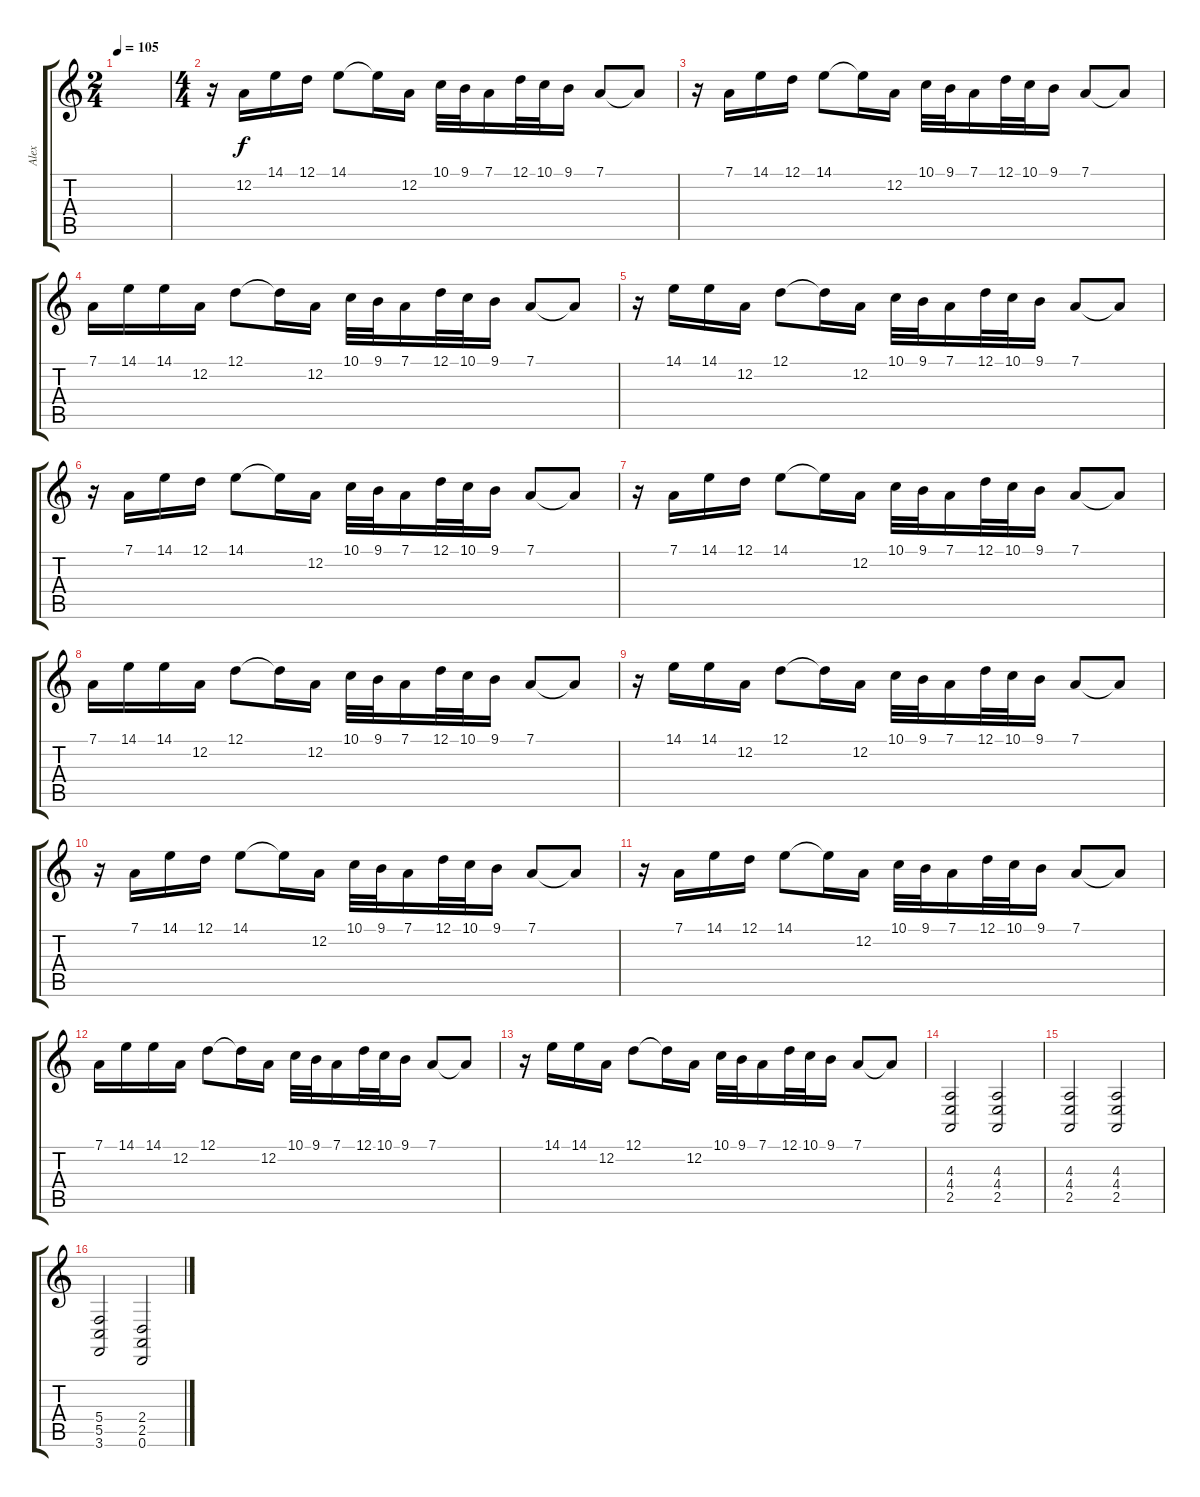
\track ("Alex" "Alex") {instrument stringensemble1}
\staff {score tabs}
\tuning (D4 A3 F3 C3 G2 D2) {hide}
\ts (2 4)
\tempo 105
\tempo 90
\tempo 105
\clef g2
\ks c
|
\ts (4 4)
r.16 12.2.16 14.1.16 12.1.16 14.1.8 14.1{t}.16 12.2.16 10.1.32 9.1.32 7.1.16 12.1.32 10.1.32 9.1.16 7.1.8 7.1{t}.8 |
r.16 7.1.16 14.1.16 12.1.16 14.1.8 14.1{t}.16 12.2.16 10.1.32 9.1.32 7.1.16 12.1.32 10.1.32 9.1.16 7.1.8 7.1{t}.8 |
7.1.16 14.1.16 14.1.16 12.2.16 12.1.8 12.1{t}.16 12.2.16 10.1.32 9.1.32 7.1.16 12.1.32 10.1.32 9.1.16 7.1.8 7.1{t}.8 |
r.16 14.1.16 14.1.16 12.2.16 12.1.8 12.1{t}.16 12.2.16 10.1.32 9.1.32 7.1.16 12.1.32 10.1.32 9.1.16 7.1.8 7.1{t}.8 |
r.16 7.1.16 14.1.16 12.1.16 14.1.8 14.1{t}.16 12.2.16 10.1.32 9.1.32 7.1.16 12.1.32 10.1.32 9.1.16 7.1.8 7.1{t}.8 |
r.16 7.1.16 14.1.16 12.1.16 14.1.8 14.1{t}.16 12.2.16 10.1.32 9.1.32 7.1.16 12.1.32 10.1.32 9.1.16 7.1.8 7.1{t}.8 |
7.1.16 14.1.16 14.1.16 12.2.16 12.1.8 12.1{t}.16 12.2.16 10.1.32 9.1.32 7.1.16 12.1.32 10.1.32 9.1.16 7.1.8 7.1{t}.8 |
r.16 14.1.16 14.1.16 12.2.16 12.1.8 12.1{t}.16 12.2.16 10.1.32 9.1.32 7.1.16 12.1.32 10.1.32 9.1.16 7.1.8 7.1{t}.8 |
r.16 7.1.16 14.1.16 12.1.16 14.1.8 14.1{t}.16 12.2.16 10.1.32 9.1.32 7.1.16 12.1.32 10.1.32 9.1.16 7.1.8 7.1{t}.8 |
r.16 7.1.16 14.1.16 12.1.16 14.1.8 14.1{t}.16 12.2.16 10.1.32 9.1.32 7.1.16 12.1.32 10.1.32 9.1.16 7.1.8 7.1{t}.8 |
7.1.16 14.1.16 14.1.16 12.2.16 12.1.8 12.1{t}.16 12.2.16 10.1.32 9.1.32 7.1.16 12.1.32 10.1.32 9.1.16 7.1.8 7.1{t}.8 |
r.16 14.1.16 14.1.16 12.2.16 12.1.8 12.1{t}.16 12.2.16 10.1.32 9.1.32 7.1.16 12.1.32 10.1.32 9.1.16 7.1.8 7.1{t}.8 |
\section ("" "")
(4.3 4.4 2.5).2 (4.3 4.4 2.5).2 |
(4.3 4.4 2.5).2 (4.3 4.4 2.5).2 |
(5.4 5.5 3.6).2 (2.4 2.5 0.6).2
